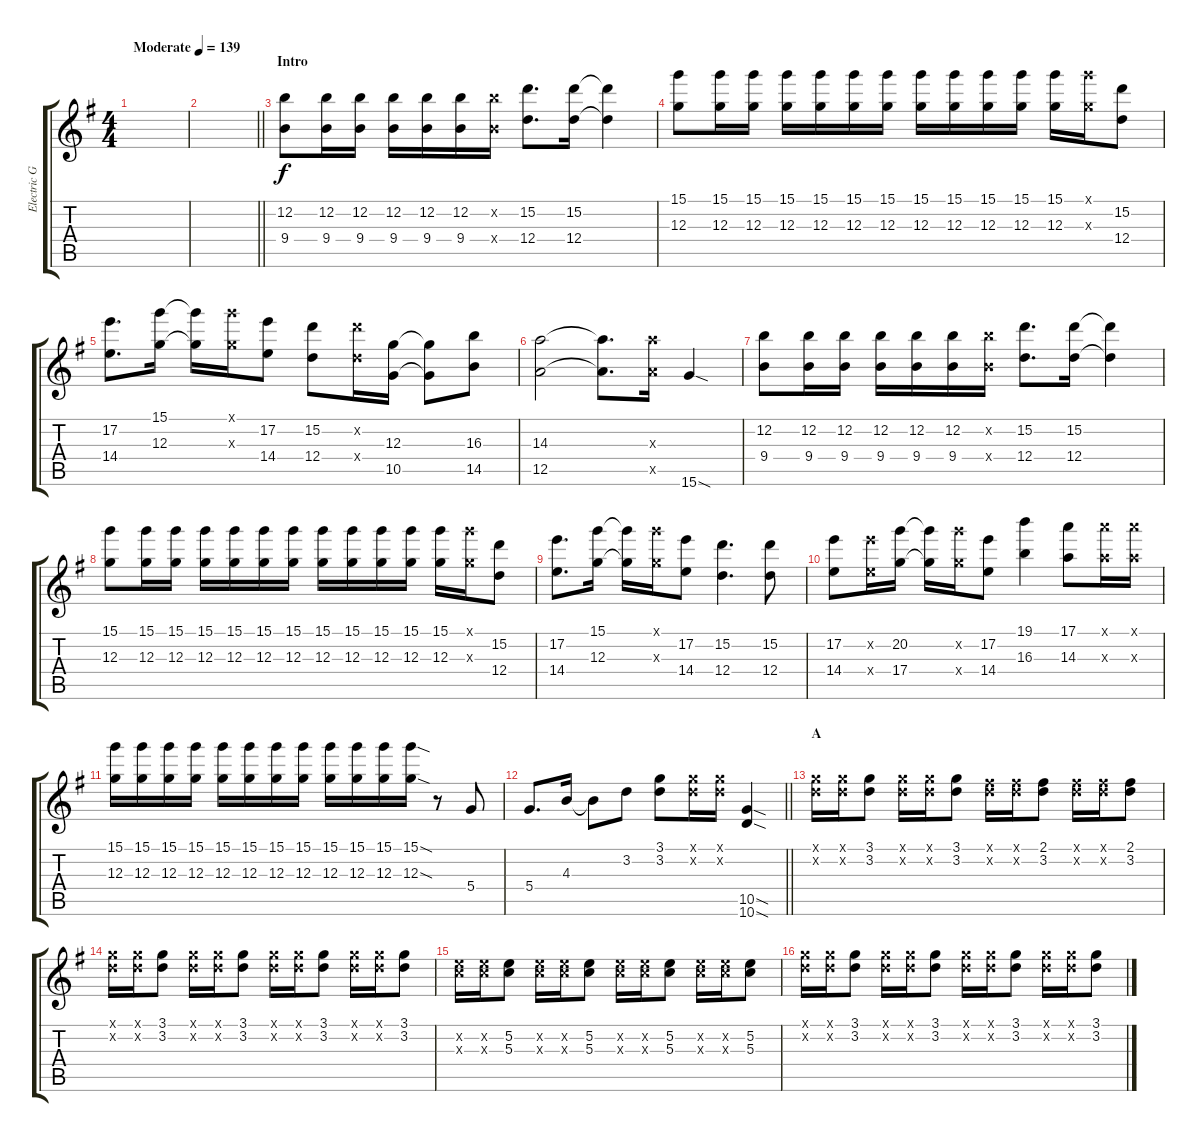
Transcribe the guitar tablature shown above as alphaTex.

\track ("Electric Guitar I" "Electric G") {instrument distortionguitar}
\staff {score tabs}
\tuning (E4 B3 G3 D3 A2 E2) {hide}
\ts (4 4)
\tempo (139 "Moderate")
\clef g2
\ks g
|
\barLineRight lightlight
|
\section ("" "Intro")
(12.2 9.4).8 (12.2 9.4).16 (12.2 9.4).16 (12.2 9.4).16 (12.2 9.4).16 (12.2 9.4).16 (12.2{x} 9.4{x}).16 (15.2 12.4).8{d} (15.2 12.4).16 (15.2{t} 12.4{t}).4 |
(15.1 12.3).8 (15.1 12.3).16 (15.1 12.3).16 (15.1 12.3).16 (15.1 12.3).16 (15.1 12.3).16 (15.1 12.3).16 (15.1 12.3).16 (15.1 12.3).16 (15.1 12.3).16 (15.1 12.3).16 (15.1 12.3).16 (15.1{x} 12.3{x}).16 (15.2 12.4).8 |
(17.2 14.4).8{d} (15.1 12.3).16 (15.1{t} 12.3{t}).16 (15.1{x} 12.3{x}).16 (17.2 14.4).8 (15.2 12.4).8 (15.2{x} 12.4{x}).16 (12.3 10.5).16 (12.3{t} 10.5{t}).8 (16.3 14.5).8 |
(14.3 12.5).2 (14.3{t} 12.5{t}).8{d} (14.3{x} 12.5{x}).16 15.6{sod}.4 |
(12.2 9.4).8 (12.2 9.4).16 (12.2 9.4).16 (12.2 9.4).16 (12.2 9.4).16 (12.2 9.4).16 (12.2{x} 9.4{x}).16 (15.2 12.4).8{d} (15.2 12.4).16 (15.2{t} 12.4{t}).4 |
(15.1 12.3).8 (15.1 12.3).16 (15.1 12.3).16 (15.1 12.3).16 (15.1 12.3).16 (15.1 12.3).16 (15.1 12.3).16 (15.1 12.3).16 (15.1 12.3).16 (15.1 12.3).16 (15.1 12.3).16 (15.1 12.3).16 (15.1{x} 12.3{x}).16 (15.2 12.4).8 |
(17.2 14.4).8{d} (15.1 12.3).16 (15.1{t} 12.3{t}).16 (15.1{x} 12.3{x}).16 (17.2 14.4).8 (15.2 12.4).4{d} (15.2 12.4).8 |
(17.2 14.4).8 (17.2{x} 14.4{x}).16 (20.2 17.4).16 (20.2{t} 17.4{t}).16 (20.2{x} 17.4{x}).16 (17.2 14.4).8 (19.1 16.3).4 (17.1 14.3).8 (17.1{x} 14.3{x}).16 (17.1{x} 14.3{x}).16 |
(15.1 12.3).16 (15.1 12.3).16 (15.1 12.3).16 (15.1 12.3).16 (15.1 12.3).16 (15.1 12.3).16 (15.1 12.3).16 (15.1 12.3).16 (15.1 12.3).16 (15.1 12.3).16 (15.1 12.3).16 (15.1{sod} 12.3{sod}).16 r.8 5.4.8 |
\barLineRight lightlight
5.4.8{d} 4.3.16 4.3{t}.8 3.2.8 (3.1 3.2).8 (3.1{x} 3.2{x}).16 (3.1{x} 3.2{x}).16 (10.5{sod} 10.6{sod}).4 |
\section ("" "A")
(3.1{x} 3.2{x}).16 (3.1{x} 3.2{x}).16 (3.1 3.2).8 (3.1{x} 3.2{x}).16 (3.1{x} 3.2{x}).16 (3.1 3.2).8 (2.1{x} 3.2{x}).16 (2.1{x} 3.2{x}).16 (2.1 3.2).8 (2.1{x} 3.2{x}).16 (2.1{x} 3.2{x}).16 (2.1 3.2).8 |
(3.1{x} 3.2{x}).16 (3.1{x} 3.2{x}).16 (3.1 3.2).8 (3.1{x} 3.2{x}).16 (3.1{x} 3.2{x}).16 (3.1 3.2).8 (3.1{x} 3.2{x}).16 (3.1{x} 3.2{x}).16 (3.1 3.2).8 (3.1{x} 3.2{x}).16 (3.1{x} 3.2{x}).16 (3.1 3.2).8 |
(5.2{x} 5.3{x}).16 (5.2{x} 5.3{x}).16 (5.2 5.3).8 (5.2{x} 5.3{x}).16 (5.2{x} 5.3{x}).16 (5.2 5.3).8 (5.2{x} 5.3{x}).16 (5.2{x} 5.3{x}).16 (5.2 5.3).8 (5.2{x} 5.3{x}).16 (5.2{x} 5.3{x}).16 (5.2 5.3).8 |
(3.1{x} 3.2{x}).16 (3.1{x} 3.2{x}).16 (3.1 3.2).8 (3.1{x} 3.2{x}).16 (3.1{x} 3.2{x}).16 (3.1 3.2).8 (3.1{x} 3.2{x}).16 (3.1{x} 3.2{x}).16 (3.1 3.2).8 (3.1{x} 3.2{x}).16 (3.1{x} 3.2{x}).16 (3.1 3.2).8
